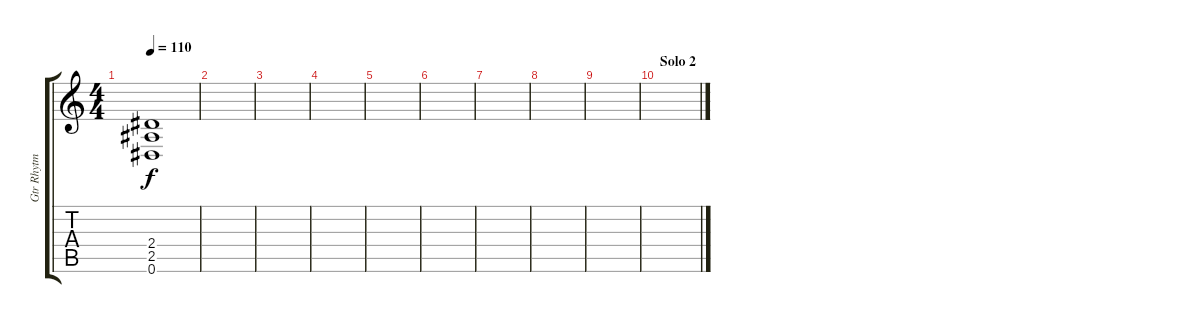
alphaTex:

\track ("Gtr Rhytm" "Gtr Rhytm") {instrument distortionguitar}
\staff {score tabs}
\tuning (Eb4 Bb3 Gb3 Db3 Ab2 Eb2) {hide}
\ts (4 4)
\tempo 110
\clef g2
\ks c
(2.4{t} 2.5{t} 0.6{t}).1{dy f} |
|
|
|
|
|
|
|
|
\section ("" "Solo 2")
